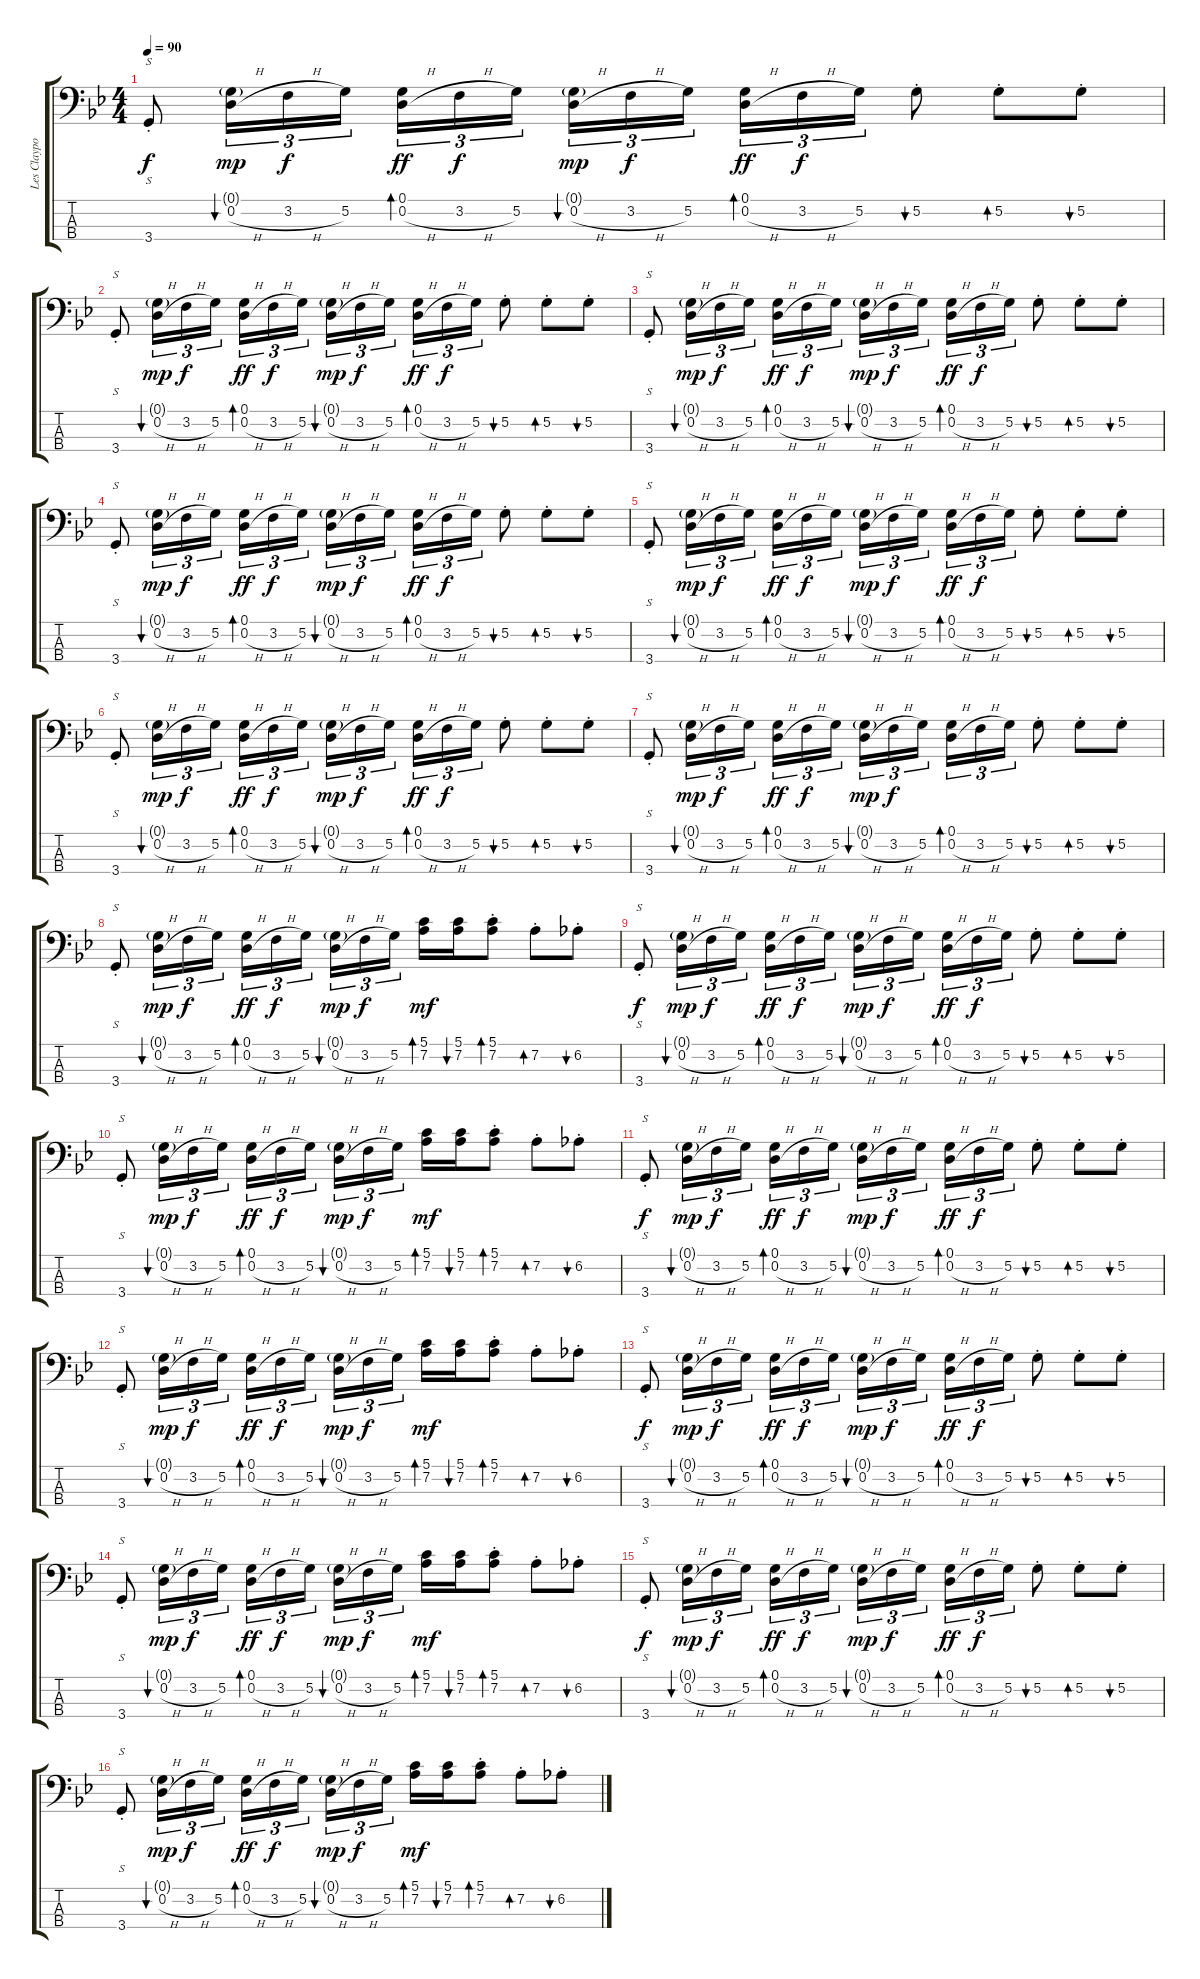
\track ("Les Claypool - Bass" "Les Claypo") {instrument slapbass1}
\staff {score tabs}
\tuning (G2 D2 A1 E1) {hide}
\ts (4 4)
\tempo 90
\clef f4
\ks bb
3.4{st}.8{s dy f} (0.1{g} 0.2{h}).16{tu (3 2) bu 60 dy mp} 3.2{h}.16{tu (3 2) dy f} 5.2.16{tu (3 2)} (0.1 0.2{h}).16{tu (3 2) bd 30 dy ff} 3.2{h}.16{tu (3 2) dy f} 5.2.16{tu (3 2)} (0.1{g} 0.2{h}).16{tu (3 2) bu 30 dy mp} 3.2{h}.16{tu (3 2) dy f} 5.2.16{tu (3 2)} (0.1 0.2{h}).16{tu (3 2) bd 30 dy ff} 3.2{h}.16{tu (3 2) dy f} 5.2.16{tu (3 2)} 5.2{st}.8{bu 30} 5.2{st}.8{bd 30} 5.2{st}.8{bu 30} |
3.4{st}.8{s} (0.1{g} 0.2{h}).16{tu (3 2) bu 60 dy mp} 3.2{h}.16{tu (3 2) dy f} 5.2.16{tu (3 2)} (0.1 0.2{h}).16{tu (3 2) bd 30 dy ff} 3.2{h}.16{tu (3 2) dy f} 5.2.16{tu (3 2)} (0.1{g} 0.2{h}).16{tu (3 2) bu 30 dy mp} 3.2{h}.16{tu (3 2) dy f} 5.2.16{tu (3 2)} (0.1 0.2{h}).16{tu (3 2) bd 30 dy ff} 3.2{h}.16{tu (3 2) dy f} 5.2.16{tu (3 2)} 5.2{st}.8{bu 30} 5.2{st}.8{bd 30} 5.2{st}.8{bu 30} |
3.4{st}.8{s} (0.1{g} 0.2{h}).16{tu (3 2) bu 60 dy mp} 3.2{h}.16{tu (3 2) dy f} 5.2.16{tu (3 2)} (0.1 0.2{h}).16{tu (3 2) bd 30 dy ff} 3.2{h}.16{tu (3 2) dy f} 5.2.16{tu (3 2)} (0.1{g} 0.2{h}).16{tu (3 2) bu 30 dy mp} 3.2{h}.16{tu (3 2) dy f} 5.2.16{tu (3 2)} (0.1 0.2{h}).16{tu (3 2) bd 30 dy ff} 3.2{h}.16{tu (3 2) dy f} 5.2.16{tu (3 2)} 5.2{st}.8{bu 30} 5.2{st}.8{bd 30} 5.2{st}.8{bu 30} |
3.4{st}.8{s} (0.1{g} 0.2{h}).16{tu (3 2) bu 60 dy mp} 3.2{h}.16{tu (3 2) dy f} 5.2.16{tu (3 2)} (0.1 0.2{h}).16{tu (3 2) bd 30 dy ff} 3.2{h}.16{tu (3 2) dy f} 5.2.16{tu (3 2)} (0.1{g} 0.2{h}).16{tu (3 2) bu 30 dy mp} 3.2{h}.16{tu (3 2) dy f} 5.2.16{tu (3 2)} (0.1 0.2{h}).16{tu (3 2) bd 30 dy ff} 3.2{h}.16{tu (3 2) dy f} 5.2.16{tu (3 2)} 5.2{st}.8{bu 30} 5.2{st}.8{bd 30} 5.2{st}.8{bu 30} |
3.4{st}.8{s} (0.1{g} 0.2{h}).16{tu (3 2) bu 60 dy mp} 3.2{h}.16{tu (3 2) dy f} 5.2.16{tu (3 2)} (0.1 0.2{h}).16{tu (3 2) bd 30 dy ff} 3.2{h}.16{tu (3 2) dy f} 5.2.16{tu (3 2)} (0.1{g} 0.2{h}).16{tu (3 2) bu 30 dy mp} 3.2{h}.16{tu (3 2) dy f} 5.2.16{tu (3 2)} (0.1 0.2{h}).16{tu (3 2) bd 30 dy ff} 3.2{h}.16{tu (3 2) dy f} 5.2.16{tu (3 2)} 5.2{st}.8{bu 30} 5.2{st}.8{bd 30} 5.2{st}.8{bu 30} |
3.4{st}.8{s} (0.1{g} 0.2{h}).16{tu (3 2) bu 60 dy mp} 3.2{h}.16{tu (3 2) dy f} 5.2.16{tu (3 2)} (0.1 0.2{h}).16{tu (3 2) bd 30 dy ff} 3.2{h}.16{tu (3 2) dy f} 5.2.16{tu (3 2)} (0.1{g} 0.2{h}).16{tu (3 2) bu 30 dy mp} 3.2{h}.16{tu (3 2) dy f} 5.2.16{tu (3 2)} (0.1 0.2{h}).16{tu (3 2) bd 30 dy ff} 3.2{h}.16{tu (3 2) dy f} 5.2.16{tu (3 2)} 5.2{st}.8{bu 30} 5.2{st}.8{bd 30} 5.2{st}.8{bu 30} |
3.4{st}.8{s} (0.1{g} 0.2{h}).16{tu (3 2) bu 60 dy mp} 3.2{h}.16{tu (3 2) dy f} 5.2.16{tu (3 2)} (0.1 0.2{h}).16{tu (3 2) bd 30 dy ff} 3.2{h}.16{tu (3 2) dy f} 5.2.16{tu (3 2)} (0.1{g} 0.2{h}).16{tu (3 2) bu 30 dy mp} 3.2{h}.16{tu (3 2) dy f} 5.2.16{tu (3 2)} (0.1 0.2{h}).16{tu (3 2) bd 30} 3.2{h}.16{tu (3 2)} 5.2.16{tu (3 2)} 5.2{st}.8{bu 30} 5.2{st}.8{bd 30} 5.2{st}.8{bu 30} |
3.4{st}.8{s} (0.1{g} 0.2{h}).16{tu (3 2) bu 60 dy mp} 3.2{h}.16{tu (3 2) dy f} 5.2.16{tu (3 2)} (0.1 0.2{h}).16{tu (3 2) bd 30 dy ff} 3.2{h}.16{tu (3 2) dy f} 5.2.16{tu (3 2)} (0.1{g} 0.2{h}).16{tu (3 2) bu 30 dy mp} 3.2{h}.16{tu (3 2) dy f} 5.2.16{tu (3 2)} (5.1 7.2).16{bd 60 dy mf} (5.1 7.2).16{bu 60} (5.1{st} 7.2{st}).8{bd 60} 7.2{st}.8{bd 120} 6.2{st}.8{bu 120} |
3.4{st}.8{s dy f} (0.1{g} 0.2{h}).16{tu (3 2) bu 60 dy mp} 3.2{h}.16{tu (3 2) dy f} 5.2.16{tu (3 2)} (0.1 0.2{h}).16{tu (3 2) bd 30 dy ff} 3.2{h}.16{tu (3 2) dy f} 5.2.16{tu (3 2)} (0.1{g} 0.2{h}).16{tu (3 2) bu 30 dy mp} 3.2{h}.16{tu (3 2) dy f} 5.2.16{tu (3 2)} (0.1 0.2{h}).16{tu (3 2) bd 30 dy ff} 3.2{h}.16{tu (3 2) dy f} 5.2.16{tu (3 2)} 5.2{st}.8{bu 30} 5.2{st}.8{bd 30} 5.2{st}.8{bu 30} |
3.4{st}.8{s} (0.1{g} 0.2{h}).16{tu (3 2) bu 60 dy mp} 3.2{h}.16{tu (3 2) dy f} 5.2.16{tu (3 2)} (0.1 0.2{h}).16{tu (3 2) bd 30 dy ff} 3.2{h}.16{tu (3 2) dy f} 5.2.16{tu (3 2)} (0.1{g} 0.2{h}).16{tu (3 2) bu 30 dy mp} 3.2{h}.16{tu (3 2) dy f} 5.2.16{tu (3 2)} (5.1 7.2).16{bd 60 dy mf} (5.1 7.2).16{bu 60} (5.1{st} 7.2{st}).8{bd 60} 7.2{st}.8{bd 120} 6.2{st}.8{bu 120} |
3.4{st}.8{s dy f} (0.1{g} 0.2{h}).16{tu (3 2) bu 60 dy mp} 3.2{h}.16{tu (3 2) dy f} 5.2.16{tu (3 2)} (0.1 0.2{h}).16{tu (3 2) bd 30 dy ff} 3.2{h}.16{tu (3 2) dy f} 5.2.16{tu (3 2)} (0.1{g} 0.2{h}).16{tu (3 2) bu 30 dy mp} 3.2{h}.16{tu (3 2) dy f} 5.2.16{tu (3 2)} (0.1 0.2{h}).16{tu (3 2) bd 30 dy ff} 3.2{h}.16{tu (3 2) dy f} 5.2.16{tu (3 2)} 5.2{st}.8{bu 30} 5.2{st}.8{bd 30} 5.2{st}.8{bu 30} |
3.4{st}.8{s} (0.1{g} 0.2{h}).16{tu (3 2) bu 60 dy mp} 3.2{h}.16{tu (3 2) dy f} 5.2.16{tu (3 2)} (0.1 0.2{h}).16{tu (3 2) bd 30 dy ff} 3.2{h}.16{tu (3 2) dy f} 5.2.16{tu (3 2)} (0.1{g} 0.2{h}).16{tu (3 2) bu 30 dy mp} 3.2{h}.16{tu (3 2) dy f} 5.2.16{tu (3 2)} (5.1 7.2).16{bd 60 dy mf} (5.1 7.2).16{bu 60} (5.1{st} 7.2{st}).8{bd 60} 7.2{st}.8{bd 120} 6.2{st}.8{bu 120} |
3.4{st}.8{s dy f} (0.1{g} 0.2{h}).16{tu (3 2) bu 60 dy mp} 3.2{h}.16{tu (3 2) dy f} 5.2.16{tu (3 2)} (0.1 0.2{h}).16{tu (3 2) bd 30 dy ff} 3.2{h}.16{tu (3 2) dy f} 5.2.16{tu (3 2)} (0.1{g} 0.2{h}).16{tu (3 2) bu 30 dy mp} 3.2{h}.16{tu (3 2) dy f} 5.2.16{tu (3 2)} (0.1 0.2{h}).16{tu (3 2) bd 30 dy ff} 3.2{h}.16{tu (3 2) dy f} 5.2.16{tu (3 2)} 5.2{st}.8{bu 30} 5.2{st}.8{bd 30} 5.2{st}.8{bu 30} |
3.4{st}.8{s} (0.1{g} 0.2{h}).16{tu (3 2) bu 60 dy mp} 3.2{h}.16{tu (3 2) dy f} 5.2.16{tu (3 2)} (0.1 0.2{h}).16{tu (3 2) bd 30 dy ff} 3.2{h}.16{tu (3 2) dy f} 5.2.16{tu (3 2)} (0.1{g} 0.2{h}).16{tu (3 2) bu 30 dy mp} 3.2{h}.16{tu (3 2) dy f} 5.2.16{tu (3 2)} (5.1 7.2).16{bd 60 dy mf} (5.1 7.2).16{bu 60} (5.1{st} 7.2{st}).8{bd 60} 7.2{st}.8{bd 120} 6.2{st}.8{bu 120} |
3.4{st}.8{s dy f} (0.1{g} 0.2{h}).16{tu (3 2) bu 60 dy mp} 3.2{h}.16{tu (3 2) dy f} 5.2.16{tu (3 2)} (0.1 0.2{h}).16{tu (3 2) bd 30 dy ff} 3.2{h}.16{tu (3 2) dy f} 5.2.16{tu (3 2)} (0.1{g} 0.2{h}).16{tu (3 2) bu 30 dy mp} 3.2{h}.16{tu (3 2) dy f} 5.2.16{tu (3 2)} (0.1 0.2{h}).16{tu (3 2) bd 30 dy ff} 3.2{h}.16{tu (3 2) dy f} 5.2.16{tu (3 2)} 5.2{st}.8{bu 30} 5.2{st}.8{bd 30} 5.2{st}.8{bu 30} |
3.4{st}.8{s} (0.1{g} 0.2{h}).16{tu (3 2) bu 60 dy mp} 3.2{h}.16{tu (3 2) dy f} 5.2.16{tu (3 2)} (0.1 0.2{h}).16{tu (3 2) bd 30 dy ff} 3.2{h}.16{tu (3 2) dy f} 5.2.16{tu (3 2)} (0.1{g} 0.2{h}).16{tu (3 2) bu 30 dy mp} 3.2{h}.16{tu (3 2) dy f} 5.2.16{tu (3 2)} (5.1 7.2).16{bd 60 dy mf} (5.1 7.2).16{bu 60} (5.1{st} 7.2{st}).8{bd 60} 7.2{st}.8{bd 120} 6.2{st}.8{bu 120}
